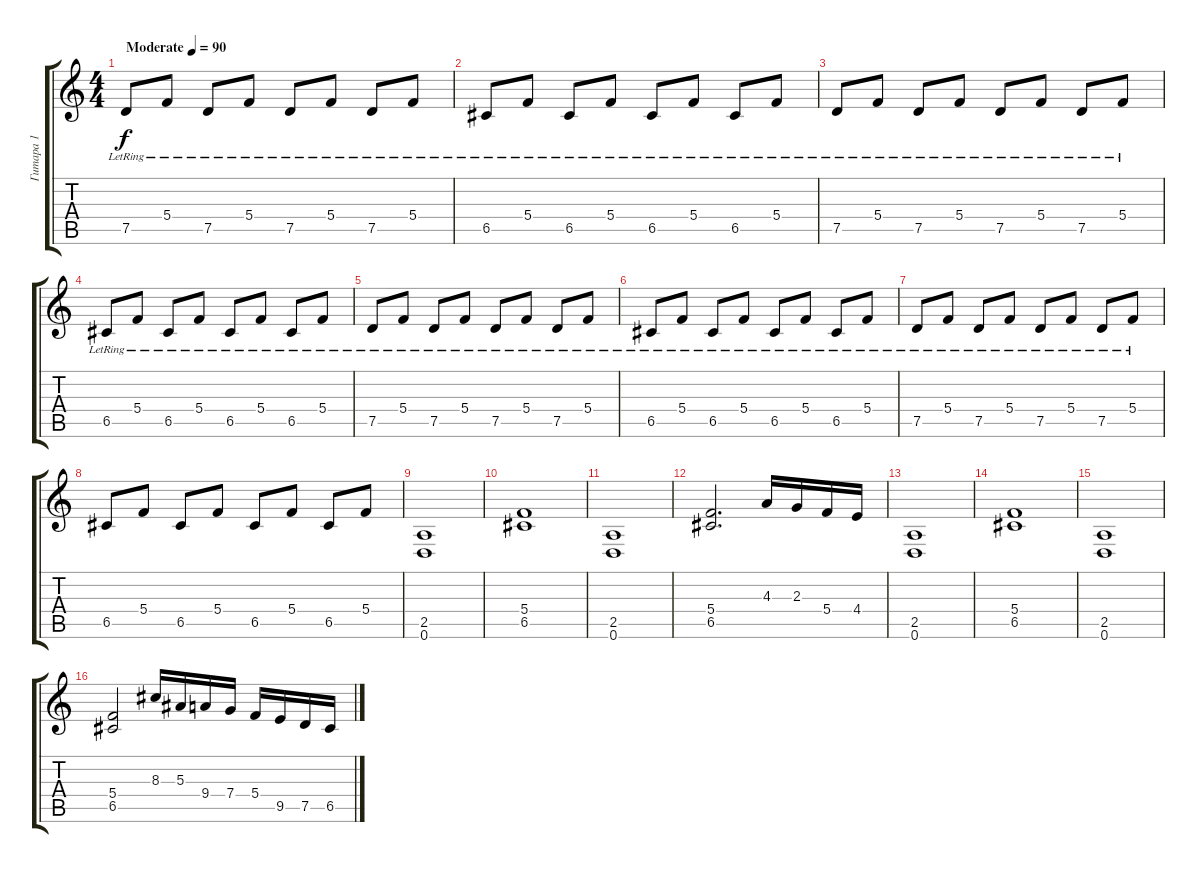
\track ("Гитара 1" "Гитара 1") {instrument overdrivenguitar}
\staff {score tabs}
\tuning (D4 A3 F3 C3 G2 D2) {hide}
\ts (4 4)
\tempo (90 "Moderate")
\clef g2
\ks c
7.5{lr}.8{dy f instrument electricguitarclean} 5.4{lr}.8 7.5{lr}.8 5.4{lr}.8 7.5{lr}.8 5.4{lr}.8 7.5{lr}.8 5.4{lr}.8 |
6.5{lr}.8 5.4{lr}.8 6.5{lr}.8 5.4{lr}.8 6.5{lr}.8 5.4{lr}.8 6.5{lr}.8 5.4{lr}.8 |
7.5{lr}.8 5.4{lr}.8 7.5{lr}.8 5.4{lr}.8 7.5{lr}.8 5.4{lr}.8 7.5{lr}.8 5.4{lr}.8 |
6.5{lr}.8 5.4{lr}.8 6.5{lr}.8 5.4{lr}.8 6.5{lr}.8 5.4{lr}.8 6.5{lr}.8 5.4{lr}.8 |
7.5{lr}.8 5.4{lr}.8 7.5{lr}.8 5.4{lr}.8 7.5{lr}.8 5.4{lr}.8 7.5{lr}.8 5.4{lr}.8 |
6.5{lr}.8 5.4{lr}.8 6.5{lr}.8 5.4{lr}.8 6.5{lr}.8 5.4{lr}.8 6.5{lr}.8 5.4{lr}.8 |
7.5{lr}.8 5.4{lr}.8 7.5{lr}.8 5.4{lr}.8 7.5{lr}.8 5.4{lr}.8 7.5{lr}.8 5.4{lr}.8 |
6.5.8 5.4.8 6.5.8 5.4.8 6.5.8 5.4.8 6.5.8 5.4.8 |
(2.5 0.6).1{instrument overdrivenguitar} |
(5.4 6.5).1 |
(2.5 0.6).1 |
(5.4 6.5).2{d} 4.3.16 2.3.16 5.4.16 4.4.16 |
(2.5 0.6).1 |
(5.4 6.5).1 |
(2.5 0.6).1 |
(5.4 6.5).2 8.3.16 5.3.16 9.4.16 7.4.16 5.4.16 9.5.16 7.5.16 6.5.16
